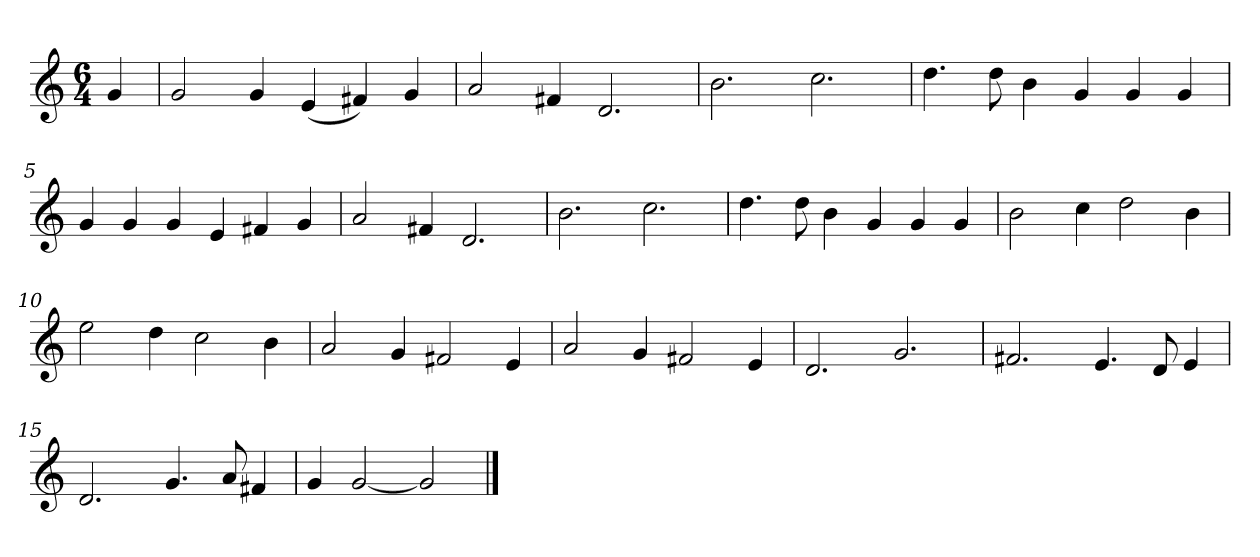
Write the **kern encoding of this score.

**kern
*part1
*staff1
*M6/4
=
4g
=1
2g
4g
(4e
4f#X)
4g
=2
2a
4f#X
2.d
=3
2.b
2.cc
=4
4.dd
8dd
4b
4g
4g
4g
=5
4g
4g
4g
4e
4f#X
4g
=6
2a
4f#X
2.d
=7
2.b
2.cc
=8
4.dd
8dd
4b
4g
4g
4g
=9
2b
4cc
2dd
4b
=10
2ee
4dd
2cc
4b
=11
2a
4g
2f#X
4e
=12
2a
4g
2f#X
4e
=13
2.d
2.g
=14
2.f#X
4.e
8d
4e
=15
2.d
4.g
8a
4f#X
=16
4g
[2g
2g]
==
*-
